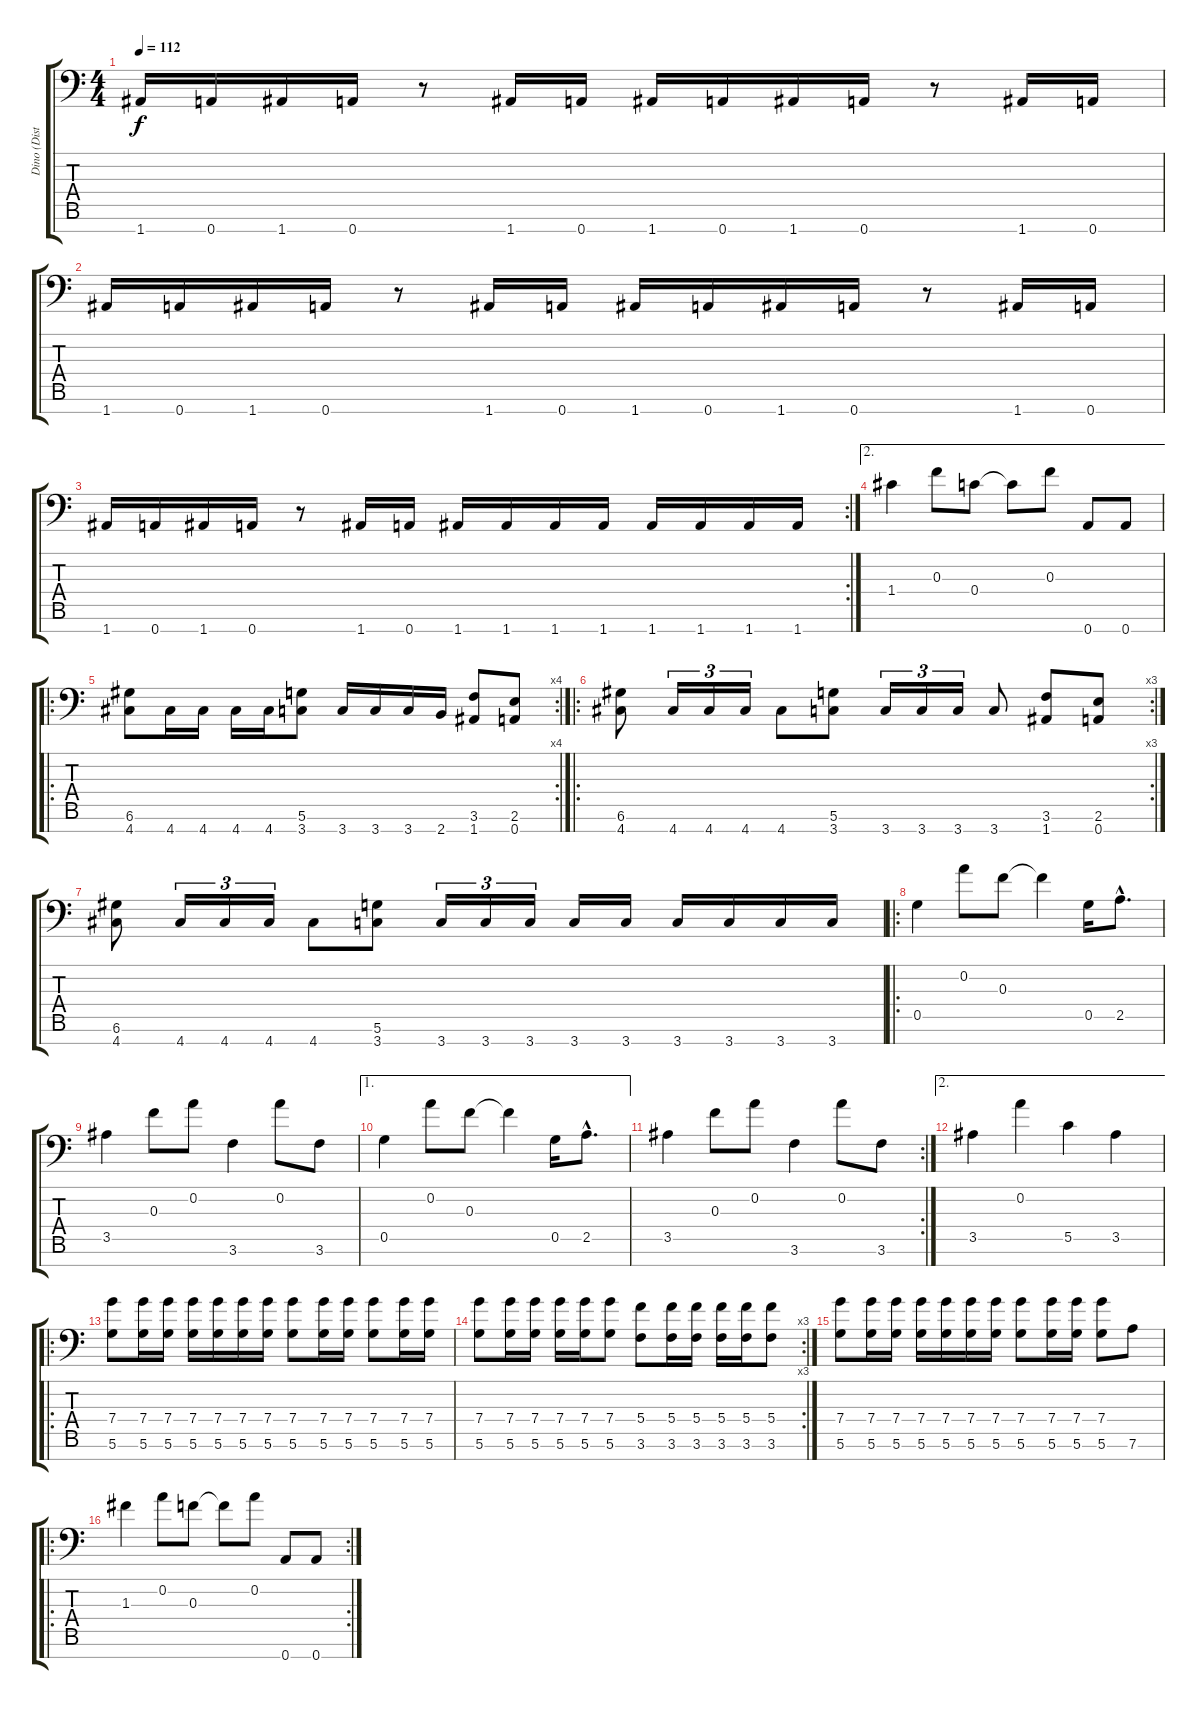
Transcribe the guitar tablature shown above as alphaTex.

\track ("Dino (Disto 7-strings Gtr)" "Dino (Dist") {instrument distortionguitar}
\staff {score tabs}
\tuning (D4 A3 F3 C3 G2 D2 A1) {hide}
\ts (4 4)
\tempo 112
\clef f4
\ks c
1.7.16{dy f} 0.7.16 1.7.16 0.7.16 r.8 1.7.16 0.7.16 1.7.16 0.7.16 1.7.16 0.7.16 r.8 1.7.16 0.7.16 |
1.7.16 0.7.16 1.7.16 0.7.16 r.8 1.7.16 0.7.16 1.7.16 0.7.16 1.7.16 0.7.16 r.8 1.7.16 0.7.16 |
\rc 2
1.7.16 0.7.16 1.7.16 0.7.16 r.8 1.7.16 0.7.16 1.7.16 1.7.16 1.7.16 1.7.16 1.7.16 1.7.16 1.7.16 1.7.16 |
\ae 2
1.4.4 0.3.8 0.4.8 0.4{t}.8 0.3.8 0.7.8 0.7.8 |
\ro
\rc 4
(6.6 4.7).8 4.7.16 4.7.16 4.7.16 4.7.16 (5.6 3.7).8 3.7.16 3.7.16 3.7.16 2.7.16 (3.6 1.7).8 (2.6 0.7).8 |
\ro
\rc 3
(6.6 4.7).8 4.7.16{tu (3 2)} 4.7.16{tu (3 2)} 4.7.16{tu (3 2)} 4.7.8 (5.6 3.7).8 3.7.16{tu (3 2)} 3.7.16{tu (3 2)} 3.7.16{tu (3 2)} 3.7.8 (3.6 1.7).8 (2.6 0.7).8 |
(6.6 4.7).8 4.7.16{tu (3 2)} 4.7.16{tu (3 2)} 4.7.16{tu (3 2)} 4.7.8 (5.6 3.7).8 3.7.16{tu (3 2)} 3.7.16{tu (3 2)} 3.7.16{tu (3 2)} 3.7.16 3.7.16 3.7.16 3.7.16 3.7.16 3.7.16 |
\ro
0.5.4 0.2.8 0.3.8 0.3{t}.4 0.5.16 2.5{hac}.8{d} |
3.5.4 0.3.8 0.2.8 3.6.4 0.2.8 3.6.8 |
\ae 1
0.5.4 0.2.8 0.3.8 0.3{t}.4 0.5.16 2.5{hac}.8{d} |
\rc 2
3.5.4 0.3.8 0.2.8 3.6.4 0.2.8 3.6.8 |
\ae 2
3.5.4 0.2.4 5.5.4 3.5.4 |
\ro
(7.4 5.6).8 (7.4 5.6).16 (7.4 5.6).16 (7.4 5.6).16 (7.4 5.6).16 (7.4 5.6).16 (7.4 5.6).16 (7.4 5.6).8 (7.4 5.6).16 (7.4 5.6).16 (7.4 5.6).8 (7.4 5.6).16 (7.4 5.6).16 |
\rc 3
(7.4 5.6).8 (7.4 5.6).16 (7.4 5.6).16 (7.4 5.6).16 (7.4 5.6).16 (7.4 5.6).8 (5.4 3.6).8 (5.4 3.6).16 (5.4 3.6).16 (5.4 3.6).16 (5.4 3.6).16 (5.4 3.6).8 |
(7.4 5.6).8 (7.4 5.6).16 (7.4 5.6).16 (7.4 5.6).16 (7.4 5.6).16 (7.4 5.6).16 (7.4 5.6).16 (7.4 5.6).8 (7.4 5.6).16 (7.4 5.6).16 (7.4 5.6).8 7.6.8 |
\ro
\rc 2
1.3.4 0.2.8 0.3.8 0.3{t}.8 0.2.8 0.7.8 0.7.8
